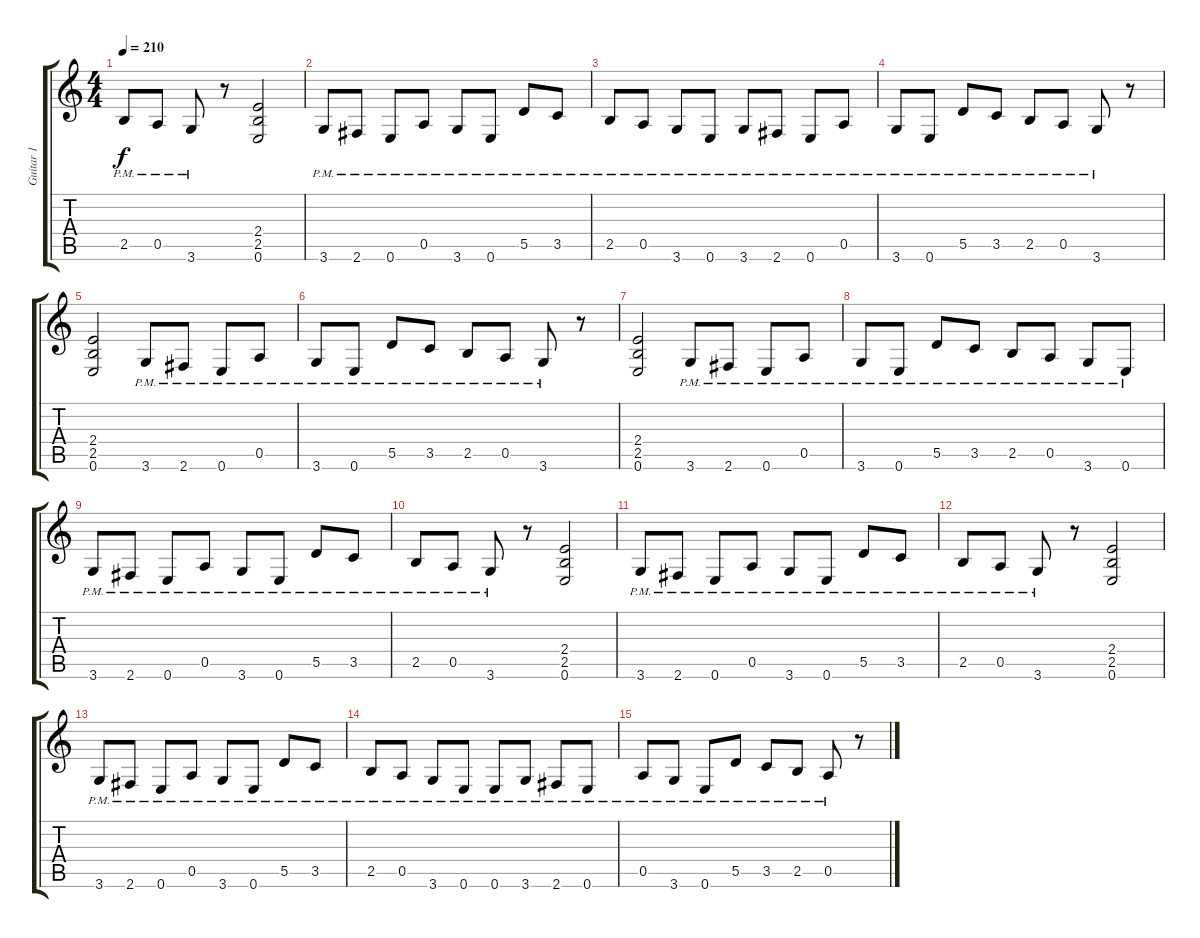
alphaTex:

\track ("Guitar 1" "Guitar 1") {instrument distortionguitar}
\staff {score tabs}
\tuning (E4 B3 G3 D3 A2 E2) {hide}
\ts (4 4)
\tempo 210
\clef g2
\ks c
2.5{pm}.8{dy f} 0.5{pm}.8 3.6{pm}.8 r.8 (2.4 2.5 0.6).2 |
3.6{pm}.8 2.6{pm}.8 0.6{pm}.8 0.5{pm}.8 3.6{pm}.8 0.6{pm}.8 5.5{pm}.8 3.5{pm}.8 |
2.5{pm}.8 0.5{pm}.8 3.6{pm}.8 0.6{pm}.8 3.6{pm}.8 2.6{pm}.8 0.6{pm}.8 0.5{pm}.8 |
3.6{pm}.8 0.6{pm}.8 5.5{pm}.8 3.5{pm}.8 2.5{pm}.8 0.5{pm}.8 3.6{pm}.8 r.8 |
(2.4 2.5 0.6).2 3.6{pm}.8 2.6{pm}.8 0.6{pm}.8 0.5{pm}.8 |
3.6{pm}.8 0.6{pm}.8 5.5{pm}.8 3.5{pm}.8 2.5{pm}.8 0.5{pm}.8 3.6{pm}.8 r.8 |
(2.4 2.5 0.6).2 3.6{pm}.8 2.6{pm}.8 0.6{pm}.8 0.5{pm}.8 |
3.6{pm}.8 0.6{pm}.8 5.5{pm}.8 3.5{pm}.8 2.5{pm}.8 0.5{pm}.8 3.6{pm}.8 0.6{pm}.8 |
3.6{pm}.8 2.6{pm}.8 0.6{pm}.8 0.5{pm}.8 3.6{pm}.8 0.6{pm}.8 5.5{pm}.8 3.5{pm}.8 |
2.5{pm}.8 0.5{pm}.8 3.6{pm}.8 r.8 (2.4 2.5 0.6).2 |
3.6{pm}.8 2.6{pm}.8 0.6{pm}.8 0.5{pm}.8 3.6{pm}.8 0.6{pm}.8 5.5{pm}.8 3.5{pm}.8 |
2.5{pm}.8 0.5{pm}.8 3.6{pm}.8 r.8 (2.4 2.5 0.6).2 |
3.6{pm}.8 2.6{pm}.8 0.6{pm}.8 0.5{pm}.8 3.6{pm}.8 0.6{pm}.8 5.5{pm}.8 3.5{pm}.8 |
2.5{pm}.8 0.5{pm}.8 3.6{pm}.8 0.6{pm}.8 0.6{pm}.8 3.6{pm}.8 2.6{pm}.8 0.6{pm}.8 |
0.5{pm}.8 3.6{pm}.8 0.6{pm}.8 5.5{pm}.8 3.5{pm}.8 2.5{pm}.8 0.5{pm}.8 r.8
